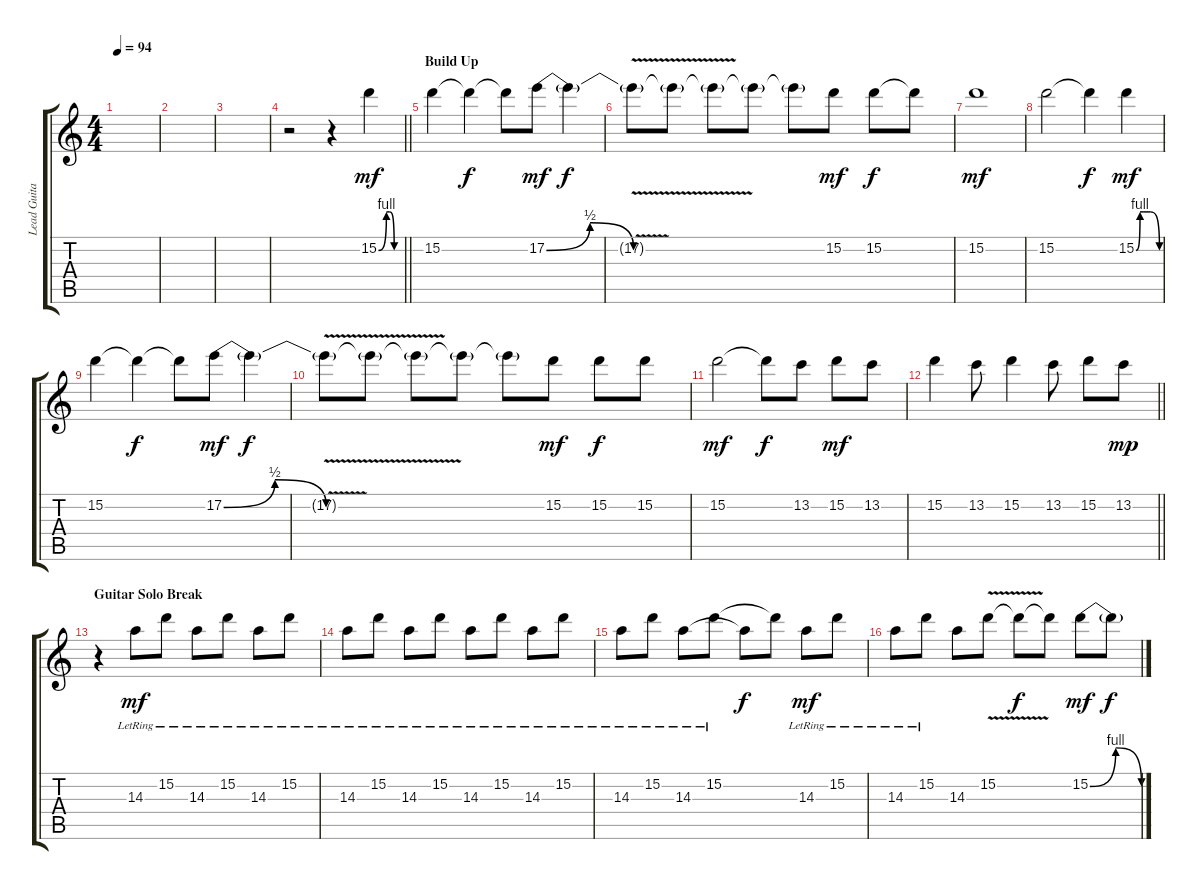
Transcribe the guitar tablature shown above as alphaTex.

\track ("Lead Guitar" "Lead Guita") {instrument overdrivenguitar}
\staff {score tabs}
\tuning (E4 B3 G3 D3 A2 E2) {hide}
\ts (4 4)
\tempo 94
\clef g2
\ks c
|
|
|
\barLineRight lightlight
r.2 r.4 15.2{be (custom 0 0 21 4 30 4 42 0 60 0)}.4{dy mf volume 13} |
\section ("" "Build Up")
15.2.4 15.2{t}.4{dy f} 15.2{t}.8 17.2{be (bendrelease 0 0 10 2 20 2 60 0)}.8{dy mf} 17.2{t}.4{dy f} |
17.2{v t}.8 17.2{v t}.8 17.2{t}.8 17.2{t}.8 17.2{t}.8 15.2.8{dy mf} 15.2.8{dy f} 15.2{t}.8 |
15.2.1{dy mf} |
15.2.2 15.2{t}.4{dy f} 15.2{be (custom 0 0 10 4 20 4 36 4 60 0)}.4{dy mf} |
15.2.4 15.2{t}.4{dy f} 15.2{t}.8 17.2{be (bendrelease 0 0 10 2 20 2 60 0)}.8{dy mf} 17.2{t}.4{dy f} |
17.2{v t}.8 17.2{v t}.8 17.2{t}.8 17.2{t}.8 17.2{t}.8 15.2.8{dy mf} 15.2.8{dy f} 15.2.8 |
15.2.2{dy mf} 15.2{t}.8{dy f} 13.2.8 15.2.8{dy mf} 13.2.8 |
\barLineRight lightlight
15.2.4 13.2.8 15.2.4 13.2.8 15.2.8 13.2.8{dy mp} |
\section ("" "Guitar Solo Break")
r.4 14.3{lr}.8{dy mf} 15.2{lr}.8 14.3{lr}.8 15.2{lr}.8 14.3{lr}.8 15.2{lr}.8 |
14.3{lr}.8 15.2{lr}.8 14.3{lr}.8 15.2{lr}.8 14.3{lr}.8 15.2{lr}.8 14.3{lr}.8 15.2{lr}.8 |
14.3{lr}.8 15.2{lr}.8 14.3{lr}.8 15.2{lr}.8 14.3{t}.8{dy f} 15.2{t}.8 14.3{lr}.8{dy mf} 15.2{lr}.8 |
14.3{lr}.8 15.2{lr}.8 14.3.8 15.2{v}.8 15.2{t}.8{dy f} 15.2{t}.8 15.2{be (bendrelease 0 0 20 4 30 4 60 0)}.8{dy mf} 15.2{t}.8{dy f}
